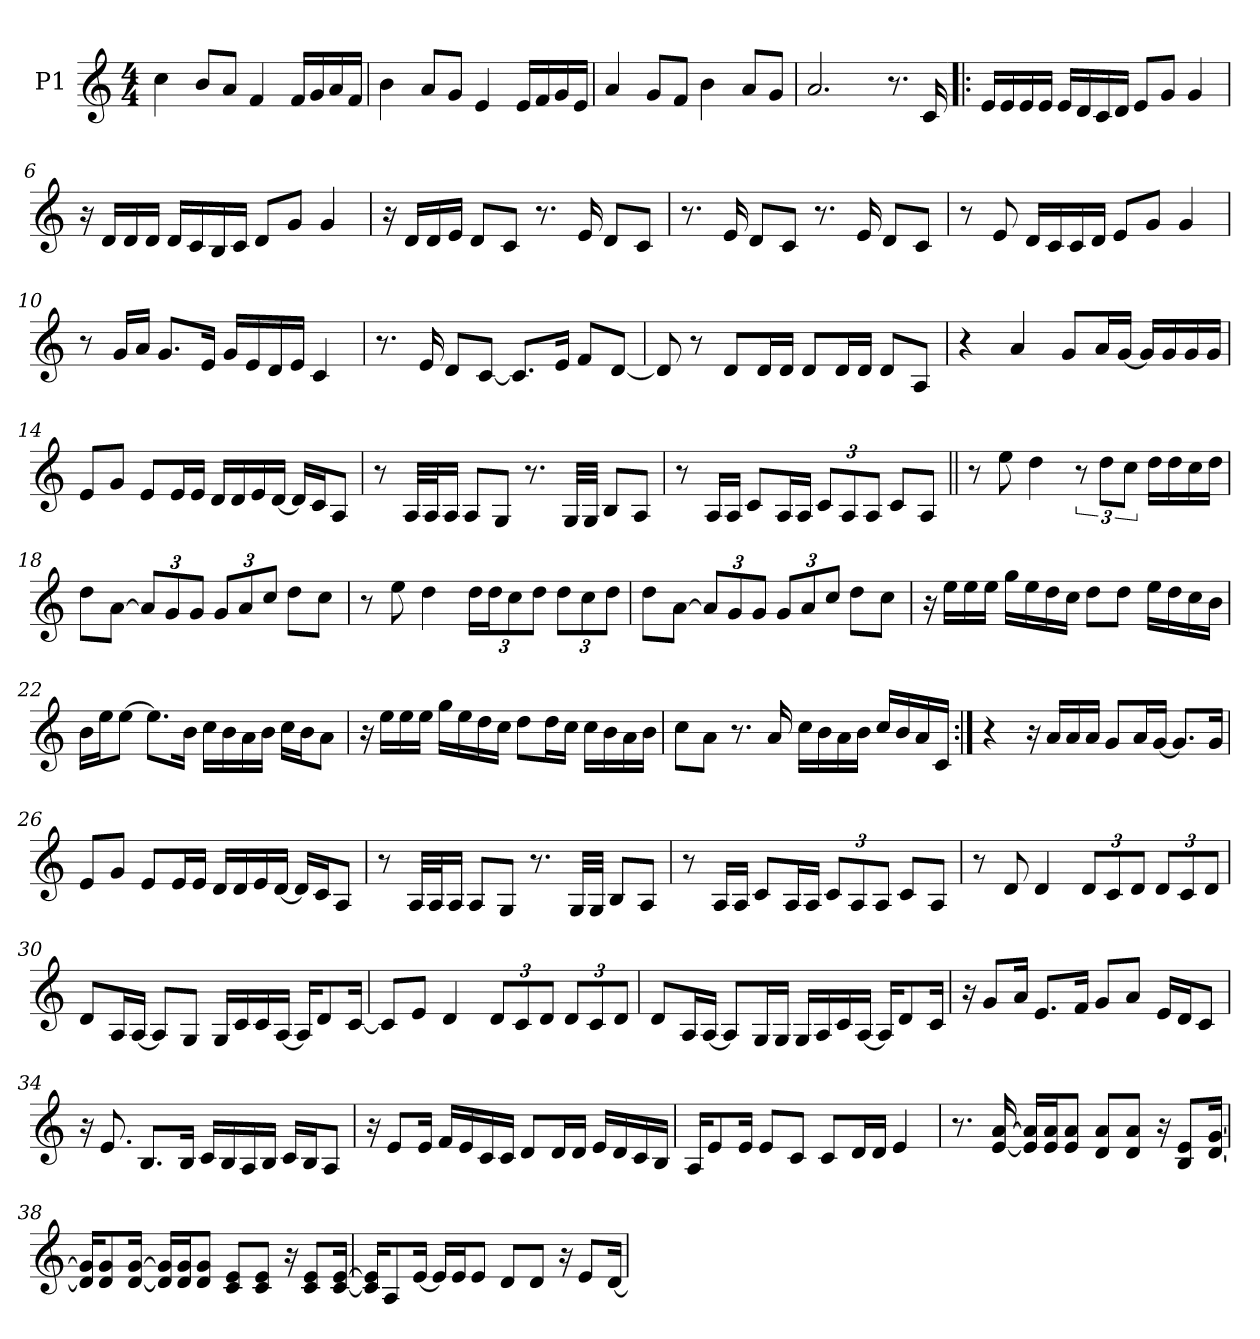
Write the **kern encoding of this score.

**kern
*part1
*staff1
*I"P1
*clefG2
*k[]
*M4/4
*MM100
=1
4cc\
8b/L
8a/J
4f/
16f/LL
16g/
16a/
16f/JJ
=2
4b\
8a/L
8g/J
4e/
16e/LL
16f/
16g/
16e/JJ
=3
4a/
8g/L
8f/J
4b\
8a/L
8g/J
=4
2.a/
8.r
16c/
!!LO:LB:g=z
=5!|:
16e/LL
16e/
16e/
16e/JJ
16e/LL
16d/
16c/
16d/JJ
8e/L
8g/J
4g/
=6
16r
16d/LL
16d/
16d/JJ
16d/LL
16c/
16B/
16c/JJ
8d/L
8g/J
4g/
=7
16r
16d/LL
16d/
16e/JJ
8d/L
8c/J
8.r
16e/
8d/L
8c/J
!!LO:LB:g=z
=8
8.r
16e/
8d/L
8c/J
8.r
16e/
8d/L
8c/J
=9
8r
8e/
16d/LL
16c/
16c/
16d/JJ
8e/L
8g/J
4g/
=10
8r
16g/LL
16a/JJ
8.g/L
16e/Jk
16g/LL
16e/
16d/
16e/JJ
4c/
=11
8.r
16e/
8d/L
[<8c/J
8.c/L]
16e/Jk
8f/L
[<8d/J
!!LO:LB:g=z
=12
8d/]
8r
8d/L
16d/L
16d/JJ
8d/L
16d/L
16d/JJ
8d/L
8A/J
=13
4r
4a/
8g/L
16a/L
[<16g/JJ
16g/LL]
16g/
16g/
16g/JJ
=14
8e/L
8g/J
8e/L
16e/L
16e/JJ
16d/LL
16d/
16e/
[<16d/JJ
16d/LL]
16c/J
8A/J
!!LO:LB:g=z
=15
8r
32A/LLL
32A/J
16A/JJ
8A/L
8G/J
8.r
32G/LLL
32G/JJJ
8B/L
8A/J
=16
8r
16A/LL
16A/JJ
8c/L
16A/L
16A/JJ
*Xbrackettup
12c/L
12A/
12A/J
8c/L
8A/J
=17||
8r
8ee\
4dd\
*brackettup
12r
12dd\L
12cc\J
16dd\LL
16dd\
16cc\
16dd\JJ
!!LO:LB:g=z
=18
8dd\L
[>8a\J
*Xbrackettup
12a/L]
12g/
12g/J
12g/L
12a/
12cc/J
8dd\L
8cc\J
=19
8r
8ee\
4dd\
24dd\LL
24dd\J
12cc\
12dd\J
12dd\L
12cc\
12dd\J
=20
8dd\L
[>8a\J
12a/L]
12g/
12g/J
12g/L
12a/
12cc/J
8dd\L
8cc\J
!!LO:LB:g=z
=21
16r
16ee\LL
16ee\
16ee\JJ
16gg\LL
16ee\
16dd\
16cc\JJ
8dd\L
8dd\J
16ee\LL
16dd\
16cc\
16b\JJ
=22
16b\LL
16ee\J
[>8ee\J
8.ee\L]
16b\Jk
16cc\LL
16b\
16a\
16b\JJ
16cc\LL
16b\J
8a\J
=23
16r
16ee\LL
16ee\
16ee\JJ
16gg\LL
16ee\
16dd\
16cc\JJ
8dd\L
16dd\L
16cc\JJ
16cc\LL
16b\
16a\
16b\JJ
!!LO:LB:g=z
=24
8cc\L
8a\J
8.r
16a/
16cc\LL
16b\
16a\
16b\JJ
16cc/LL
16b/
16a/
16c/JJ
=25:|!
4r
16r
16a/LL
16a/
16a/JJ
8g/L
16a/L
[<16g/JJ
8.g/L]
16g/Jk
=26
8e/L
8g/J
8e/L
16e/L
16e/JJ
16d/LL
16d/
16e/
[<16d/JJ
16d/LL]
16c/J
8A/J
!!LO:LB:g=z
=27
8r
32A/LLL
32A/J
16A/JJ
8A/L
8G/J
8.r
32G/LLL
32G/JJJ
8B/L
8A/J
=28
8r
16A/LL
16A/JJ
8c/L
16A/L
16A/JJ
12c/L
12A/
12A/J
8c/L
8A/J
=29
8r
8d/
4d/
12d/L
12c/
12d/J
12d/L
12c/
12d/J
!!LO:LB:g=z
=30
8d/L
16A/L
[<16A/JJ
8A/L]
8G/J
16G/LL
16c/
16c/
[<16A/JJ
16A/KL]
8d/
[<16c/Jk
=31
8c/L]
8e/J
4d/
12d/L
12c/
12d/J
12d/L
12c/
12d/J
=32
8d/L
16A/L
[<16A/JJ
8A/L]
16G/L
16G/JJ
16G/LL
16A/
16c/
[<16A/JJ
16A/KL]
8d/
16c/Jk
!!LO:PB:g=z
=33
16r
8g/L
16a/Jk
8.e/L
16f/Jk
8g/L
8a/J
16e/LL
16d/J
8c/J
=34
16r
8.e/
8.B/L
16B/Jk
16c/LL
16B/
16A/
16B/JJ
16c/LL
16B/J
8A/J
=35
16r
8e/L
16e/Jk
16f/LL
16e/
16c/
16c/JJ
8d/L
16d/L
16d/JJ
16e/LL
16d/
16c/
16B/JJ
!!LO:LB:g=z
=36
16A/KL
8e/
16e/Jk
8e/L
8c/J
8c/L
16d/L
16d/JJ
4e/
=37
8.r
[<16e/ [>16a/
16e/] 16a/]LL
16e/ 16a/J
8e/ 8a/J
8d/ 8a/L
8d/ 8a/J
16r
8B/ 8e/L
[<16d/ [>16g/Jk
=38
16d/] 16g/]KL
8d/ 8g/
[<16d/ [>16g/Jk
16d/] 16g/]LL
16d/ 16g/J
8d/ 8g/J
8c/ 8e/L
8c/ 8e/J
16r
8c/ 8e/L
[<16c/ [>16e/Jk
!!LO:LB:g=z
=39
16c/] 16e/]KL
8A/
[<16e/Jk
16e/LL]
16e/J
8e/J
8d/L
8d/J
16r
8e/L
[<16d/Jk
=
*-
